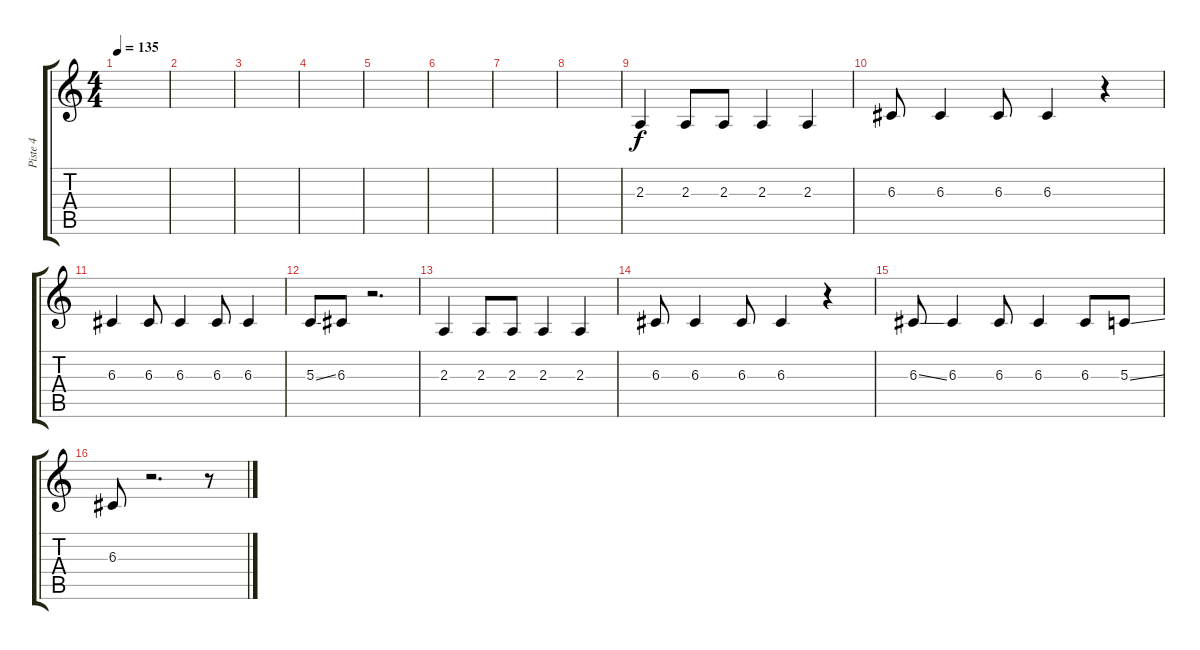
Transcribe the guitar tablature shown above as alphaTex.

\track ("Piste 4" "Piste 4") {instrument englishhorn}
\staff {score tabs}
\tuning (E4 B3 G3 D3 A2 E2) {hide}
\ts (4 4)
\tempo 135
\clef g2
\ks c
|
|
|
|
|
|
|
|
2.3.4 2.3.8 2.3.8 2.3.4 2.3.4 |
6.3.8 6.3.4 6.3.8 6.3.4 r.4 |
6.3.4 6.3.8 6.3.4 6.3.8 6.3.4 |
5.3{ss}.8 6.3.8 r.2{d} |
2.3.4 2.3.8 2.3.8 2.3.4 2.3.4 |
6.3.8 6.3.4 6.3.8 6.3.4 r.4 |
6.3{ss}.8 6.3.4 6.3.8 6.3.4 6.3.8 5.3{ss}.8 |
6.3.8 r.2{d} r.8
